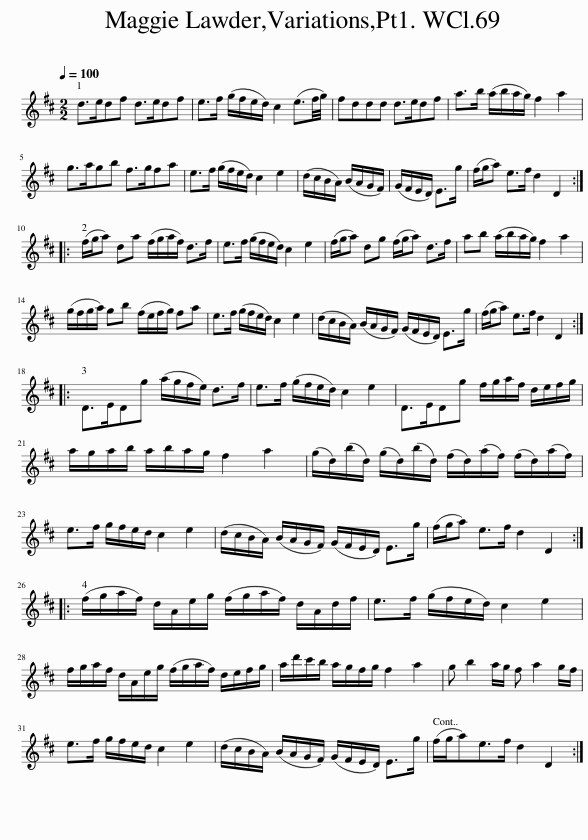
X:1
L:1/8
Q:1/4=100
M:2/2
I:linebreak $
K:D
V:1 treble
V:1
 d>edf d>edf | e>f (g/f/e/d/) c2 (e3/2f/4g/4) | fddd d>edf | a>b (a/b/a/g/) f2 a2 |$ g>agb f>gfa | %5
 e>f (g/f/e/d/) c2 e2 | (d/c/B/A/) (B/A/G/F/) | (G/F/E/D/) E>g | (f/g/a) e>f d2 D2 ::$ (f/g/a) da (f/g/a/f/) d>f | %10
 e>f (g/f/e/d/) c2 e2 | (f/g/a) dg (f/g/a) d>f | ab (a/b/a/g/) f2 a2 |$ (g/f/g/a/) gb (f/e/f/g/) fa | e>f (g/f/e/d/) c2 e2 | %15
 (d/c/B/A/) (B/A/G/F/) (G/F/E/D/) E>g | (f/g/a) e>f d2 D2 ::$ D>EDg (a/g/f/e/) d>f | e>f (g/f/e/d/) c2 e2 | D>EDg f/g/a/f/ d/e/f/g/ |$ %20
 a/g/a/b/ a/b/a/g/ f2 a2 | (g/d/)(b/d/) (g/d/)(b/d/) (f/d/)(a/f/) (f/d/)(a/f/) |$ e>f g/f/e/d/ c2 e2 | (d/c/B/A/) (B/A/G/F/) (G/F/E/D/) E>g | (f/g/a) e>f d2 D2 ::$ %25
 (f/g/a/f/) d/A/e/g/ (f/g/a/f/) d/A/d/f/ | e>f (g/f/e/d/) c2 e2 |$ f/g/a/f/ d/A/e/g/ (f/g/a/f/) d/e/f/g/ | a/d'/c'/b/ a/g/f/g/ f2 a2 | g b2 a/g/ f a2 g/f/ |$ %30
 e>f g/f/e/d/ c2 e2 | (d/c/B/A/) (B/A/G/F/) (G/F/E/D/) E>g | (f/g/a)e>f d2 D2 :| %33
